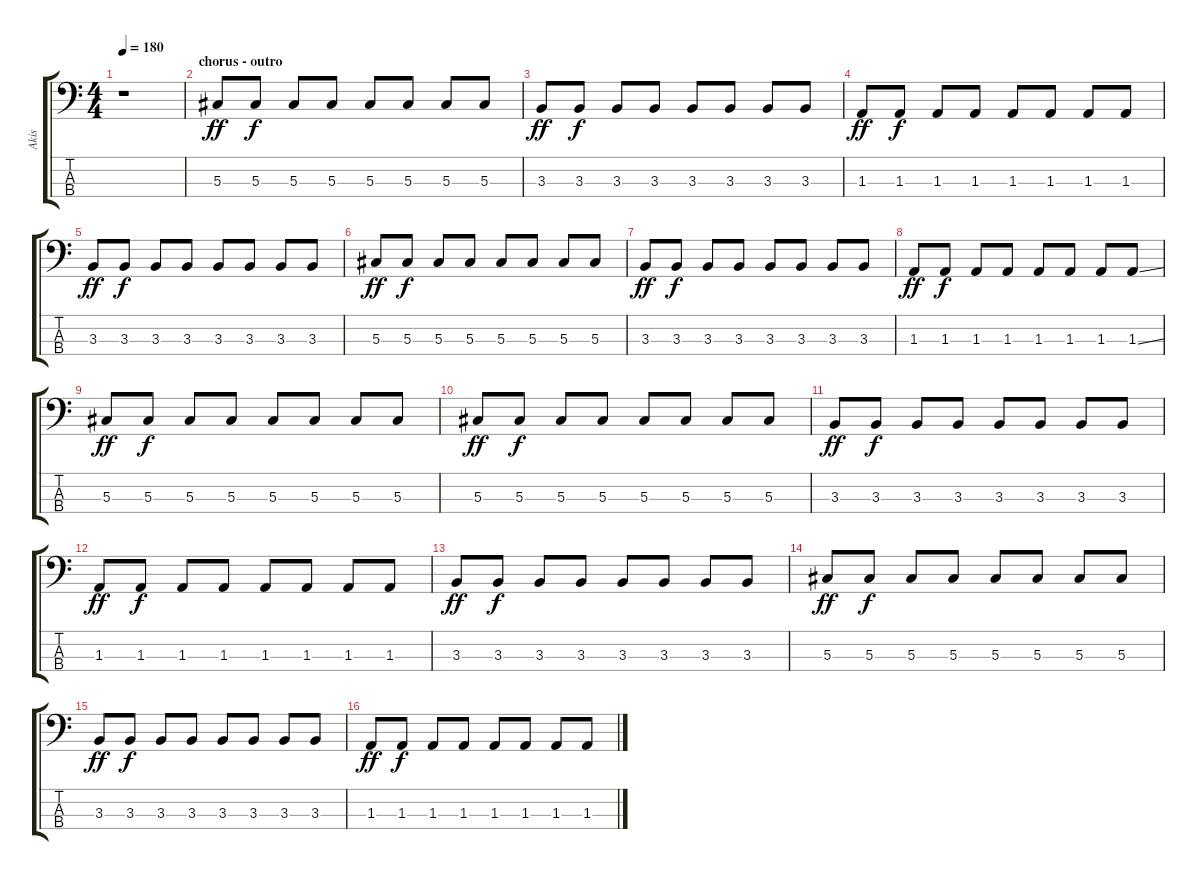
\track ("Akis" "Akis") {instrument electricbassfinger}
\staff {score tabs}
\tuning (Gb2 Db2 Ab1 Eb1) {hide}
\ts (4 4)
\tempo 180
\clef f4
\ks c
r.1{dy f} |
\section ("" "chorus - outro")
5.3.8{dy ff} 5.3.8{dy f} 5.3.8 5.3.8 5.3.8 5.3.8 5.3.8 5.3.8 |
3.3.8{dy ff} 3.3.8{dy f} 3.3.8 3.3.8 3.3.8 3.3.8 3.3.8 3.3.8 |
1.3.8{dy ff} 1.3.8{dy f} 1.3.8 1.3.8 1.3.8 1.3.8 1.3.8 1.3.8 |
3.3.8{dy ff} 3.3.8{dy f} 3.3.8 3.3.8 3.3.8 3.3.8 3.3.8 3.3.8 |
5.3.8{dy ff} 5.3.8{dy f} 5.3.8 5.3.8 5.3.8 5.3.8 5.3.8 5.3.8 |
3.3.8{dy ff} 3.3.8{dy f} 3.3.8 3.3.8 3.3.8 3.3.8 3.3.8 3.3.8 |
1.3.8{dy ff} 1.3.8{dy f} 1.3.8 1.3.8 1.3.8 1.3.8 1.3.8 1.3{ss}.8 |
5.3.8{dy ff} 5.3.8{dy f} 5.3.8 5.3.8 5.3.8 5.3.8 5.3.8 5.3.8 |
5.3.8{dy ff} 5.3.8{dy f} 5.3.8 5.3.8 5.3.8 5.3.8 5.3.8 5.3.8 |
3.3.8{dy ff} 3.3.8{dy f} 3.3.8 3.3.8 3.3.8 3.3.8 3.3.8 3.3.8 |
1.3.8{dy ff} 1.3.8{dy f} 1.3.8 1.3.8 1.3.8 1.3.8 1.3.8 1.3.8 |
3.3.8{dy ff} 3.3.8{dy f} 3.3.8 3.3.8 3.3.8 3.3.8 3.3.8 3.3.8 |
5.3.8{dy ff} 5.3.8{dy f} 5.3.8 5.3.8 5.3.8 5.3.8 5.3.8 5.3.8 |
3.3.8{dy ff} 3.3.8{dy f} 3.3.8 3.3.8 3.3.8 3.3.8 3.3.8 3.3.8 |
1.3.8{dy ff} 1.3.8{dy f} 1.3.8 1.3.8 1.3.8 1.3.8 1.3.8 1.3{ss}.8
